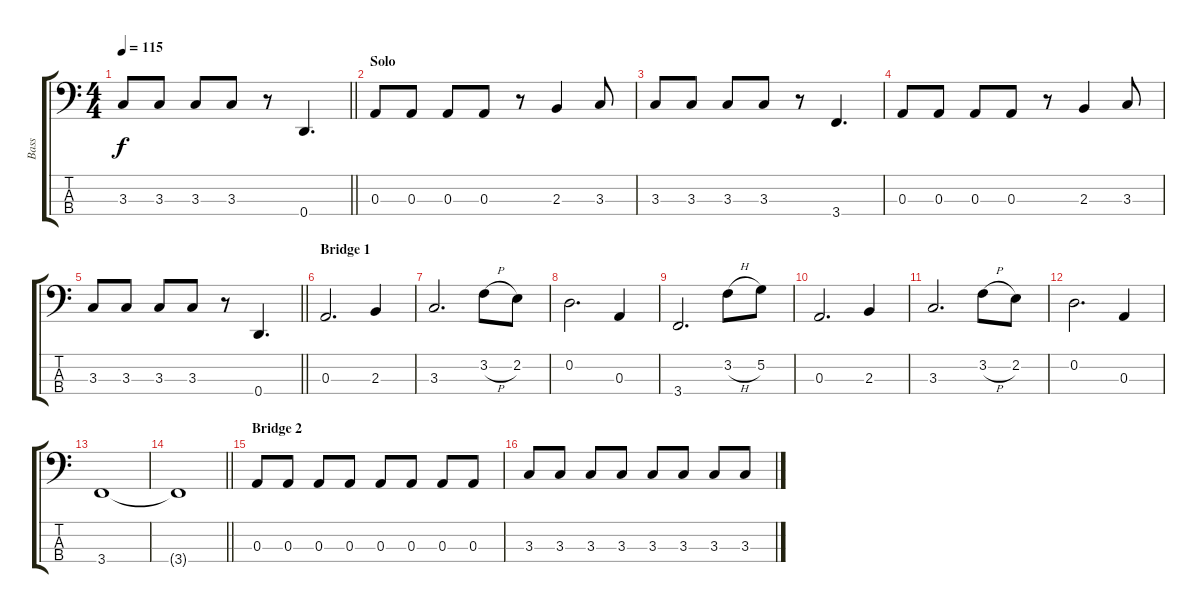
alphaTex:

\track ("Bass" "Bass") {instrument electricbasspick}
\staff {score tabs}
\tuning (G2 D2 A1 D1) {hide}
\ts (4 4)
\tempo 115
\clef f4
\barLineRight lightlight
\ks c
3.3.8{dy f} 3.3.8 3.3.8 3.3.8 r.8 0.4.4{d} |
\section ("" "Solo")
0.3.8 0.3.8 0.3.8 0.3.8 r.8 2.3.4 3.3.8 |
3.3.8 3.3.8 3.3.8 3.3.8 r.8 3.4.4{d} |
0.3.8 0.3.8 0.3.8 0.3.8 r.8 2.3.4 3.3.8 |
\barLineRight lightlight
3.3.8 3.3.8 3.3.8 3.3.8 r.8 0.4.4{d} |
\section ("" "Bridge 1")
0.3.2{d} 2.3.4 |
3.3.2{d} 3.2{h}.8 2.2.8 |
0.2.2{d} 0.3.4 |
3.4.2{d} 3.2{h}.8 5.2.8 |
0.3.2{d} 2.3.4 |
3.3.2{d} 3.2{h}.8 2.2.8 |
0.2.2{d} 0.3.4 |
3.4.1 |
\barLineRight lightlight
3.4{t}.1 |
\section ("" "Bridge 2")
0.3.8 0.3.8 0.3.8 0.3.8 0.3.8 0.3.8 0.3.8 0.3.8 |
3.3.8 3.3.8 3.3.8 3.3.8 3.3.8 3.3.8 3.3.8 3.3.8
